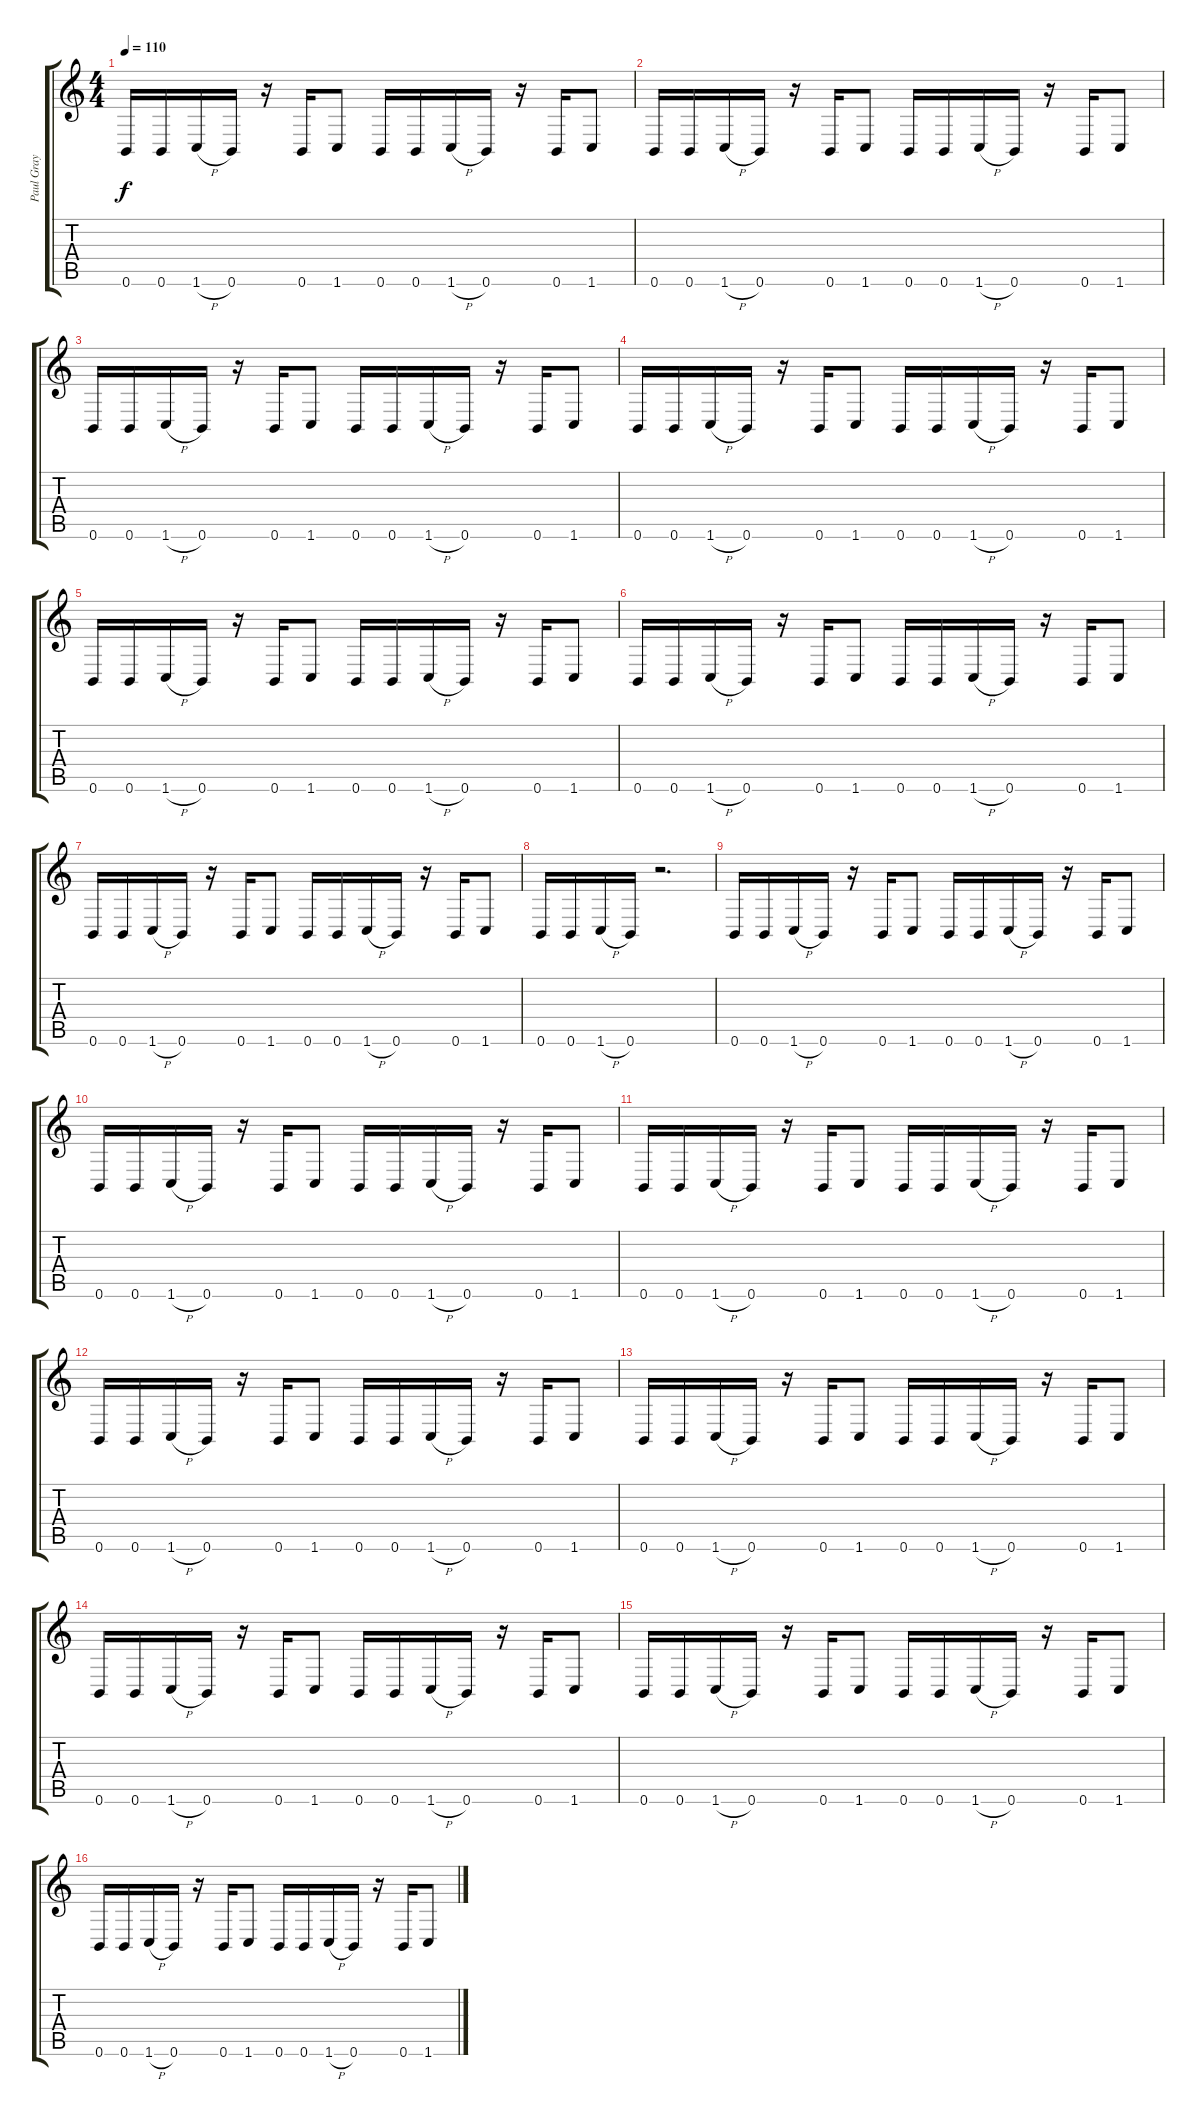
\track ("Paul Gray" "Paul Gray") {instrument electricbassfinger}
\staff {score tabs}
\tuning (Db4 Ab3 E3 B2 Gb2 B1) {hide}
\ts (4 4)
\tempo 110
\clef g2
\ks c
0.6.16{dy f} 0.6.16 1.6{h}.16 0.6.16 r.16 0.6.16 1.6.8 0.6.16 0.6.16 1.6{h}.16 0.6.16 r.16 0.6.16 1.6.8 |
0.6.16 0.6.16 1.6{h}.16 0.6.16 r.16 0.6.16 1.6.8 0.6.16 0.6.16 1.6{h}.16 0.6.16 r.16 0.6.16 1.6.8 |
0.6.16 0.6.16 1.6{h}.16 0.6.16 r.16 0.6.16 1.6.8 0.6.16 0.6.16 1.6{h}.16 0.6.16 r.16 0.6.16 1.6.8 |
0.6.16 0.6.16 1.6{h}.16 0.6.16 r.16 0.6.16 1.6.8 0.6.16 0.6.16 1.6{h}.16 0.6.16 r.16 0.6.16 1.6.8 |
0.6.16 0.6.16 1.6{h}.16 0.6.16 r.16 0.6.16 1.6.8 0.6.16 0.6.16 1.6{h}.16 0.6.16 r.16 0.6.16 1.6.8 |
0.6.16 0.6.16 1.6{h}.16 0.6.16 r.16 0.6.16 1.6.8 0.6.16 0.6.16 1.6{h}.16 0.6.16 r.16 0.6.16 1.6.8 |
0.6.16 0.6.16 1.6{h}.16 0.6.16 r.16 0.6.16 1.6.8 0.6.16 0.6.16 1.6{h}.16 0.6.16 r.16 0.6.16 1.6.8 |
0.6.16 0.6.16 1.6{h}.16 0.6.16 r.2{d} |
0.6.16 0.6.16 1.6{h}.16 0.6.16 r.16 0.6.16 1.6.8 0.6.16 0.6.16 1.6{h}.16 0.6.16 r.16 0.6.16 1.6.8 |
0.6.16 0.6.16 1.6{h}.16 0.6.16 r.16 0.6.16 1.6.8 0.6.16 0.6.16 1.6{h}.16 0.6.16 r.16 0.6.16 1.6.8 |
0.6.16 0.6.16 1.6{h}.16 0.6.16 r.16 0.6.16 1.6.8 0.6.16 0.6.16 1.6{h}.16 0.6.16 r.16 0.6.16 1.6.8 |
0.6.16 0.6.16 1.6{h}.16 0.6.16 r.16 0.6.16 1.6.8 0.6.16 0.6.16 1.6{h}.16 0.6.16 r.16 0.6.16 1.6.8 |
0.6.16 0.6.16 1.6{h}.16 0.6.16 r.16 0.6.16 1.6.8 0.6.16 0.6.16 1.6{h}.16 0.6.16 r.16 0.6.16 1.6.8 |
0.6.16 0.6.16 1.6{h}.16 0.6.16 r.16 0.6.16 1.6.8 0.6.16 0.6.16 1.6{h}.16 0.6.16 r.16 0.6.16 1.6.8 |
0.6.16 0.6.16 1.6{h}.16 0.6.16 r.16 0.6.16 1.6.8 0.6.16 0.6.16 1.6{h}.16 0.6.16 r.16 0.6.16 1.6.8 |
0.6.16 0.6.16 1.6{h}.16 0.6.16 r.16 0.6.16 1.6.8 0.6.16 0.6.16 1.6{h}.16 0.6.16 r.16 0.6.16 1.6.8
